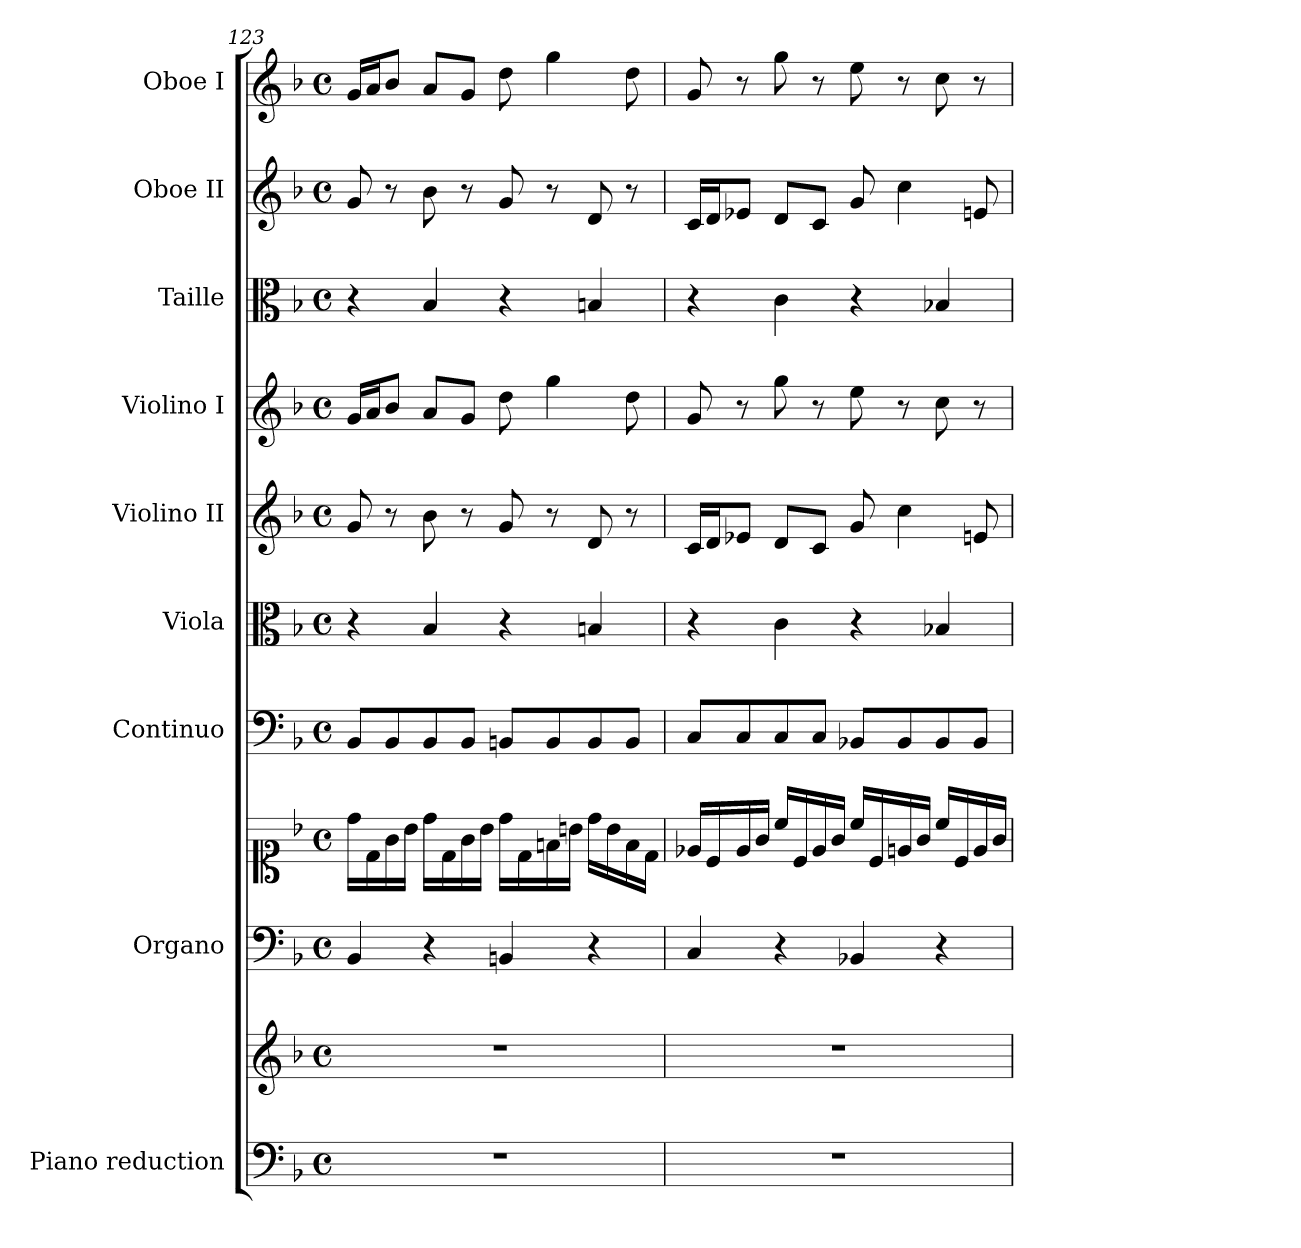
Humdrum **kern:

**kern	**kern	**kern	**kern	**kern	**kern	**kern	**kern	**kern	**kern	**kern
*part9	*part9	*part8	*part8	*part7	*part6	*part5	*part4	*part3	*part2	*part1
*staff11	*staff10	*staff9	*staff8	*staff7	*staff6	*staff5	*staff4	*staff3	*staff2	*staff1
*I"Piano reduction	*	*I"Organo	*	*I"Continuo	*I"Viola	*I"Violino II	*I"Violino I	*I"Taille	*I"Oboe II	*I"Oboe I
*I'Pno	*	*	*	*	*I'Vla	*I'Vln	*I'Vln	*	*I'Ob	*I'Ob
*clefF4	*clefG2	*clefF4	*clefC1	*clefF4	*clefC3	*clefG2	*clefG2	*clefC3	*clefG2	*clefG2
*k[b-]	*k[b-]	*k[b-]	*k[b-]	*k[b-]	*k[b-]	*k[b-]	*k[b-]	*k[b-]	*k[b-]	*k[b-]
*M4/4	*M4/4	*M4/4	*M4/4	*M4/4	*M4/4	*M4/4	*M4/4	*M4/4	*M4/4	*M4/4
*met(c)	*met(c)	*met(c)	*met(c)	*met(c)	*met(c)	*met(c)	*met(c)	*met(c)	*met(c)	*met(c)
=123	=123	=123	=123	=123	=123	=123	=123	=123	=123	=123
1r	1r	4BB-/	16dd\LL	8BB-/L	4r	8g/	16g/LL	4r	8g/	16g/LL
.	.	.	16d\	.	.	.	16a/J	.	.	16a/J
.	.	.	16g\	8BB-/	.	8r	8b-/J	.	8r	8b-/J
.	.	.	16b-\JJ	.	.	.	.	.	.	.
.	.	4r	16dd\LL	8BB-/	4B-/	8b-\	8a/L	4B-/	8b-\	8a/L
.	.	.	16d\	.	.	.	.	.	.	.
.	.	.	16g\	8BB-/J	.	8r	8g/J	.	8r	8g/J
.	.	.	16b-\JJ	.	.	.	.	.	.	.
.	.	4BBn/	16dd\LL	8BBn/L	4r	8g/	8dd\	4r	8g/	8dd\
.	.	.	16d\	.	.	.	.	.	.	.
.	.	.	16fn\	8BB/	.	8r	4gg\	.	8r	4gg\
.	.	.	16bn\JJ	.	.	.	.	.	.	.
.	.	4r	16dd\LL	8BB/	4Bn/	8d/	.	4Bn/	8d/	.
.	.	.	16b\	.	.	.	.	.	.	.
.	.	.	16f\	8BB/J	.	8r	8dd\	.	8r	8dd\
.	.	.	16d\JJ	.	.	.	.	.	.	.
=124	=124	=124	=124	=124	=124	=124	=124	=124	=124	=124
1r	1r	4C/	16e-X/LL	8C/L	4r	16c/LL	8g/	4r	16c/LL	8g/
.	.	.	16c/	.	.	16d/J	.	.	16d/J	.
.	.	.	16e-/	8C/	.	8e-X/J	8r	.	8e-X/J	8r
.	.	.	16g/JJ	.	.	.	.	.	.	.
.	.	4r	16cc/LL	8C/	4c\	8d/L	8gg\	4c\	8d/L	8gg\
.	.	.	16c/	.	.	.	.	.	.	.
.	.	.	16e-/	8C/J	.	8c/J	8r	.	8c/J	8r
.	.	.	16g/JJ	.	.	.	.	.	.	.
.	.	4BB-X/	16cc/LL	8BB-X/L	4r	8g/	8ee\	4r	8g/	8ee\
.	.	.	16c/	.	.	.	.	.	.	.
.	.	.	16en/	8BB-/	.	4cc\	8r	.	4cc\	8r
.	.	.	16g/JJ	.	.	.	.	.	.	.
.	.	4r	16cc/LL	8BB-/	4B-X/	.	8cc\	4B-X/	.	8cc\
.	.	.	16c/	.	.	.	.	.	.	.
.	.	.	16e/	8BB-/J	.	8en/	8r	.	8en/	8r
.	.	.	16g/JJ	.	.	.	.	.	.	.
=	=	=	=	=	=	=	=	=	=	=
*-	*-	*-	*-	*-	*-	*-	*-	*-	*-	*-
